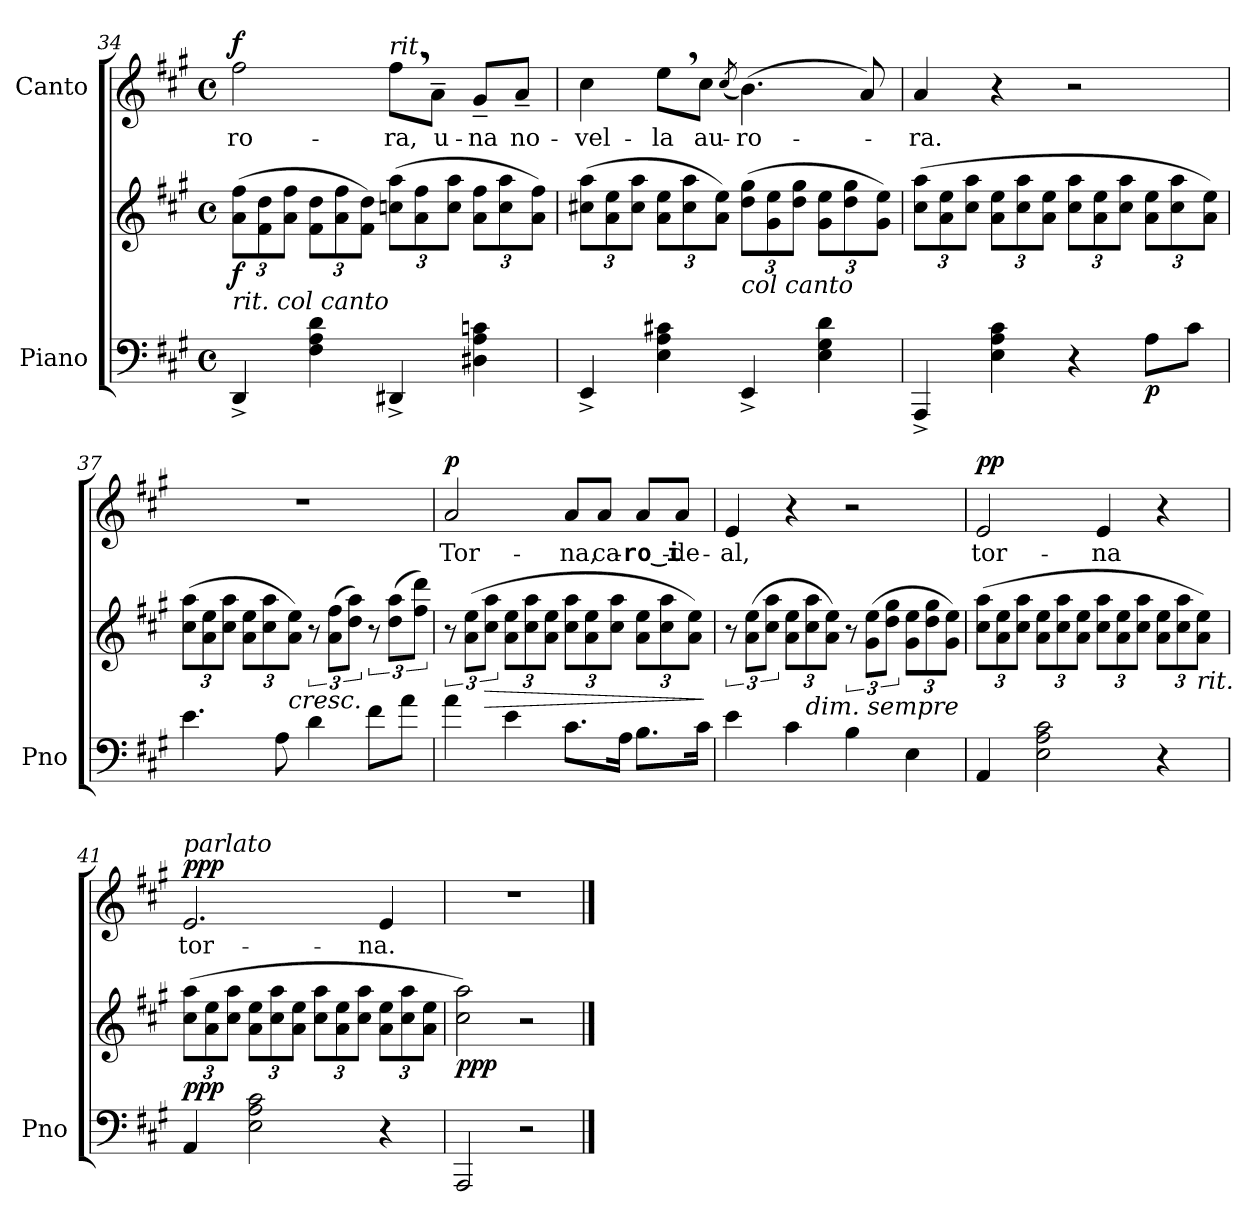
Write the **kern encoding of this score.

**kern	**kern	**dynam	**kern	**text	**dynam
*part2	*part2	*part2	*part1	*part1	*part1
*staff3	*staff2	*staff2/3	*staff1	*staff1	*staff1
*I"Piano	*	*	*I"Canto	*	*
*I'Pno	*	*	*	*	*
*clefF4	*clefG2	*	*clefG2	*	*
*k[f#c#g#]	*k[f#c#g#]	*	*k[f#c#g#]	*	*
*M4/4	*M4/4	*	*M4/4	*	*
*met(c)	*met(c)	*	*met(c)	*	*
*	*Xbrackettup	*	*	*	*
=34	=34	=34	=34	=34	=34
!	!LO:TX:b:i:t=rit. col canto	!	!	!	!
!	!	!LO:DY:b	!	!LO:LY:b	!LO:DY:a
4DD^</	(12a\ 12ff#\L	f	2ff#\	-ro-	f
.	12f#\ 12dd\	.	.	.	.
.	12a\ 12ff#\J	.	.	.	.
4F#\ 4A\ 4d\	12f#\ 12dd\L	.	.	.	.
.	12a\ 12ff#\	.	.	.	.
.	12f#\ 12dd\J)	.	.	.	.
!	!	!	!LO:TX:a:i:t=rit.	!	!
!	!	!	!	!LO:LY:b	!
4DD#X^</	(12ccn\ 12aa\L	.	8ff#,\L	-ra,	.
.	12a\ 12ff#\	.	.	.	.
!	!	!	!	!LO:LY:b	!
.	.	.	8a~>\J	u-	.
.	12cc\ 12aa\J	.	.	.	.
!	!	!	!	!LO:LY:b	!
4D#X\ 4A\ 4cn\	12a\ 12ff#\L	.	8g#~>/L	-na	.
.	12cc\ 12aa\	.	.	.	.
!	!	!	!	!LO:LY:b	!
.	.	.	8a~>/J	no-	.
.	12a\ 12ff#\J)	.	.	.	.
=35	=35	=35	=35	=35	=35
!	!	!	!	!LO:LY:b	!
4EE^</	(12cc#X\ 12aa\L	.	4cc#\	-vel-	.
.	12a\ 12ee\	.	.	.	.
.	12cc#\ 12aa\J	.	.	.	.
!	!	!	!	!LO:LY:b	!
4E\ 4A\ 4c#X\	12a\ 12ee\L	.	8ee,\L	-la	.
.	12cc#\ 12aa\	.	.	.	.
!	!	!	!	!LO:LY:b	!
.	.	.	8cc#\J	au-	.
.	12a\ 12ee\J)	.	.	.	.
.	.	.	(8qcc#/	.	.
!	!LO:TX:b:i:t=col canto	!	!	!	!
!	!	!	!	!LO:LY:b	!
4EE^</	(12dd\ 12gg#\L	.	(4.b\)	-ro-	.
.	12g#\ 12ee\	.	.	.	.
.	12dd\ 12gg#\J	.	.	.	.
4E\ 4G#\ 4d\	12g#\ 12ee\L	.	.	.	.
.	12dd\ 12gg#\	.	.	.	.
.	.	.	8a/)	.	.
.	12g#\ 12ee\J)	.	.	.	.
!!LO:PB:g=z
=36	=36	=36	=36	=36	=36
!	!	!	!	!LO:LY:b	!
4AAA^</	(12cc#\ 12aa\L	.	4a/	-ra.	.
.	12a\ 12ee\	.	.	.	.
.	12cc#\ 12aa\J	.	.	.	.
4E\ 4A\ 4c#\	12a\ 12ee\L	.	4r	.	.
.	12cc#\ 12aa\	.	.	.	.
.	12a\ 12ee\J	.	.	.	.
4r	12cc#\ 12aa\L	.	2r	.	.
.	12a\ 12ee\	.	.	.	.
.	12cc#\ 12aa\J	.	.	.	.
!	!	!LO:DY:b=2	!	!	!
8A\L	12a\ 12ee\L	p	.	.	.
.	12cc#\ 12aa\	.	.	.	.
8c#\J	.	.	.	.	.
.	12a\ 12ee\J)	.	.	.	.
=37	=37	=37	=37	=37	=37
4.e\	(12cc#\ 12aa\L	.	1r	.	.
.	12a\ 12ee\	.	.	.	.
.	12cc#\ 12aa\J	.	.	.	.
.	12a\ 12ee\L	.	.	.	.
.	12cc#\ 12aa\	.	.	.	.
8A\	.	.	.	.	.
!	!LO:TX:b:i:t=cresc.	!	!	!	!
.	12a\ 12ee\J)	.	.	.	.
*	*brackettup	*	*	*	*
4d\	12r	.	.	.	.
.	(12a\ 12ff#\L	.	.	.	.
.	12dd\ 12aa\J)	.	.	.	.
8f#\L	12r	.	.	.	.
.	(12dd\ 12aa\L	.	.	.	.
8a\J	.	.	.	.	.
.	12ff#\ 12ddd\J)	.	.	.	.
=38	=38	=38	=38	=38	=38
!	!	!	!	!LO:LY:b	!LO:DY:a
4a\	12r	.	2a/	Tor-	p
.	(12a\ 12ee\L	.	.	.	.
!	!	!LO:HP:b	!	!	!
.	12cc#\ 12aa\J	>	.	.	.
*	*Xbrackettup	*	*	*	*
4e\	12a\ 12ee\L	.	.	.	.
.	12cc#\ 12aa\	.	.	.	.
.	12a\ 12ee\J	.	.	.	.
!	!	!	!	!LO:LY:b	!
8.c#\L	12cc#\ 12aa\L	.	8a/L	-na,	.
.	12a\ 12ee\	.	.	.	.
!	!	!	!	!LO:LY:b	!
.	.	.	8a/J	ca-	.
.	12cc#\ 12aa\J	.	.	.	.
16A\Jk	.	.	.	.	.
!	!	!	!	!LO:LY:b	!
8.B\L	12a\ 12ee\L	.	8a/L	-ro‿i-	.
.	12cc#\ 12aa\	.	.	.	.
!	!	!	!	!LO:LY:b	!
.	.	.	8a/J	-de-	.
.	12a\ 12ee\J)	.	.	.	.
16c#\Jk	.	.	.	.	.
.	.	]	.	.	.
!!LO:LB:g=z
=39	=39	=39	=39	=39	=39
*	*brackettup	*	*	*	*
!	!	!	!	!LO:LY:b	!
4e\	12r	.	4e/	-al,	.
.	(12a\ 12ee\L	.	.	.	.
.	12cc#\ 12aa\J	.	.	.	.
*	*Xbrackettup	*	*	*	*
4c#\	12a\ 12ee\L	.	4r	.	.
!	!LO:TX:b:i:t=dim. sempre	!	!	!	!
.	12cc#\ 12aa\	.	.	.	.
.	12a\ 12ee\J)	.	.	.	.
*	*brackettup	*	*	*	*
4B\	12r	.	2r	.	.
.	(12g#\ 12ee\L	.	.	.	.
.	12dd\ 12gg#\J	.	.	.	.
*	*Xbrackettup	*	*	*	*
4E\	12g#\ 12ee\L	.	.	.	.
.	12dd\ 12gg#\	.	.	.	.
.	12g#\ 12ee\J)	.	.	.	.
=40	=40	=40	=40	=40	=40
!	!	!	!	!LO:LY:b	!LO:DY:a
4AA/	(12cc#\ 12aa\L	.	2e/	tor-	pp
.	12a\ 12ee\	.	.	.	.
.	12cc#\ 12aa\J	.	.	.	.
2E\ 2A\ 2c#\	12a\ 12ee\L	.	.	.	.
.	12cc#\ 12aa\	.	.	.	.
.	12a\ 12ee\J	.	.	.	.
!	!	!	!	!LO:LY:b	!
.	12cc#\ 12aa\L	.	4e/	-na	.
.	12a\ 12ee\	.	.	.	.
.	12cc#\ 12aa\J	.	.	.	.
4r	12a\ 12ee\L	.	4r	.	.
.	12cc#\ 12aa\	.	.	.	.
!	!LO:TX:b:i:t=rit.	!	!	!	!
.	12a\ 12ee\J)	.	.	.	.
=41	=41	=41	=41	=41	=41
!	!	!	!LO:TX:a:i:t=parlato	!	!
!	!	!LO:DY:b	!	!LO:LY:b	!LO:DY:a
4AA/	(12cc#\ 12aa\L	ppp	2.e/	tor-	ppp
.	12a\ 12ee\	.	.	.	.
.	12cc#\ 12aa\J	.	.	.	.
2E\ 2A\ 2c#\	12a\ 12ee\L	.	.	.	.
.	12cc#\ 12aa\	.	.	.	.
.	12a\ 12ee\J	.	.	.	.
.	12cc#\ 12aa\L	.	.	.	.
.	12a\ 12ee\	.	.	.	.
.	12cc#\ 12aa\J	.	.	.	.
!	!	!	!	!LO:LY:b	!
4r	12a\ 12ee\L	.	4e/	-na.	.
.	12cc#\ 12aa\	.	.	.	.
.	12a\ 12ee\J	.	.	.	.
=42	=42	=42	=42	=42	=42
!	!	!LO:DY:b	!	!	!
2AAA/	2cc#\ 2aa\)	ppp	1r	.	.
2r	2r	.	.	.	.
==	==	==	==	==	==
*-	*-	*-	*-	*-	*-
